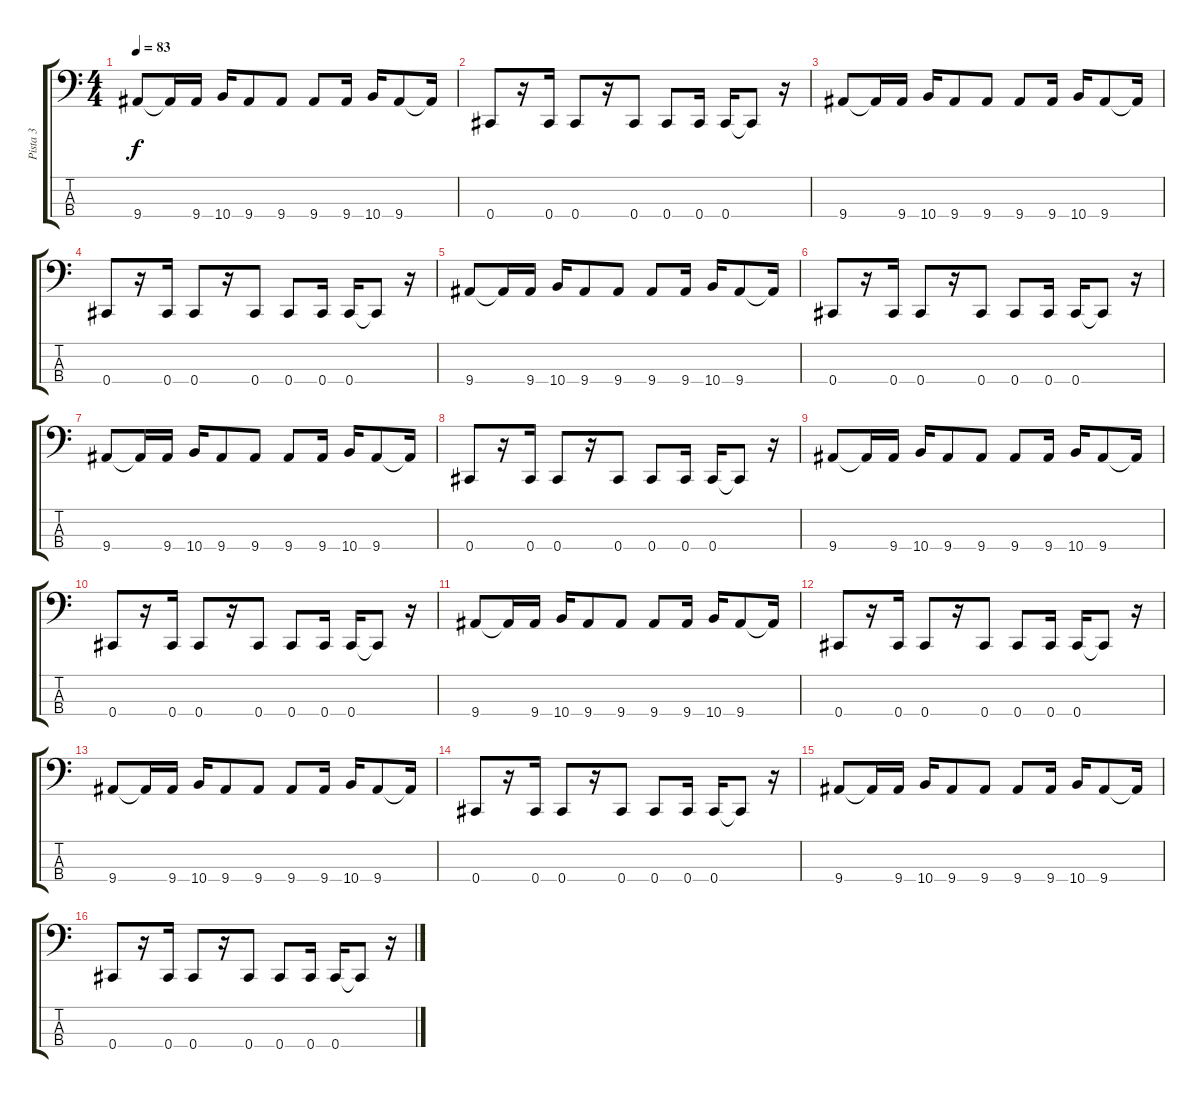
\track ("Pista 3" "Pista 3") {instrument electricbassfinger}
\staff {score tabs}
\tuning (Gb2 Db2 Ab1 Db1) {hide}
\ts (4 4)
\tempo 83
\clef f4
\ks c
9.4.8{dy f} 9.4{t}.16 9.4.16 10.4.16 9.4.8 9.4.8 9.4.8 9.4.16 10.4.16 9.4.8 9.4{t}.16 |
0.4.8 r.16 0.4.16 0.4.8 r.16 0.4.8 0.4.8 0.4.16 0.4.16 0.4{t}.8 r.16 |
9.4.8 9.4{t}.16 9.4.16 10.4.16 9.4.8 9.4.8 9.4.8 9.4.16 10.4.16 9.4.8 9.4{t}.16 |
0.4.8 r.16 0.4.16 0.4.8 r.16 0.4.8 0.4.8 0.4.16 0.4.16 0.4{t}.8 r.16 |
9.4.8 9.4{t}.16 9.4.16 10.4.16 9.4.8 9.4.8 9.4.8 9.4.16 10.4.16 9.4.8 9.4{t}.16 |
0.4.8 r.16 0.4.16 0.4.8 r.16 0.4.8 0.4.8 0.4.16 0.4.16 0.4{t}.8 r.16 |
9.4.8 9.4{t}.16 9.4.16 10.4.16 9.4.8 9.4.8 9.4.8 9.4.16 10.4.16 9.4.8 9.4{t}.16 |
0.4.8 r.16 0.4.16 0.4.8 r.16 0.4.8 0.4.8 0.4.16 0.4.16 0.4{t}.8 r.16 |
9.4.8 9.4{t}.16 9.4.16 10.4.16 9.4.8 9.4.8 9.4.8 9.4.16 10.4.16 9.4.8 9.4{t}.16 |
0.4.8 r.16 0.4.16 0.4.8 r.16 0.4.8 0.4.8 0.4.16 0.4.16 0.4{t}.8 r.16 |
9.4.8 9.4{t}.16 9.4.16 10.4.16 9.4.8 9.4.8 9.4.8 9.4.16 10.4.16 9.4.8 9.4{t}.16 |
0.4.8 r.16 0.4.16 0.4.8 r.16 0.4.8 0.4.8 0.4.16 0.4.16 0.4{t}.8 r.16 |
9.4.8 9.4{t}.16 9.4.16 10.4.16 9.4.8 9.4.8 9.4.8 9.4.16 10.4.16 9.4.8 9.4{t}.16 |
0.4.8 r.16 0.4.16 0.4.8 r.16 0.4.8 0.4.8 0.4.16 0.4.16 0.4{t}.8 r.16 |
9.4.8 9.4{t}.16 9.4.16 10.4.16 9.4.8 9.4.8 9.4.8 9.4.16 10.4.16 9.4.8 9.4{t}.16 |
0.4.8 r.16 0.4.16 0.4.8 r.16 0.4.8 0.4.8 0.4.16 0.4.16 0.4{t}.8 r.16
